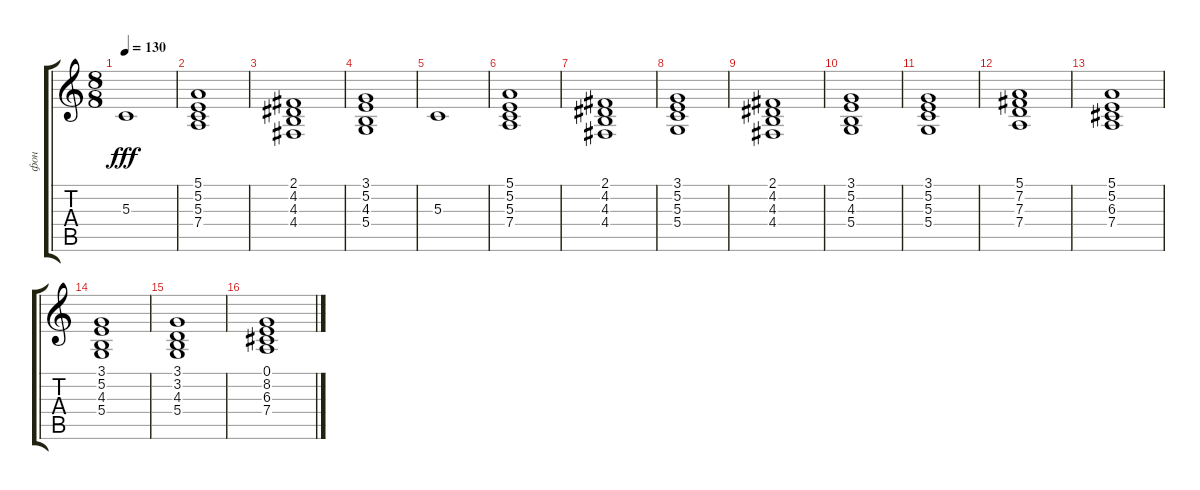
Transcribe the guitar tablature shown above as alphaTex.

\track ("фон" "фон") {instrument pad2warm}
\staff {score tabs}
\tuning (E4 B3 G3 D3 A2 E2) {hide}
\ts (8 8)
\tempo 130
\clef g2
\ks c
5.3.1{dy fff} |
(5.1 5.2 5.3 7.4).1 |
(2.1 4.2 4.3 4.4).1 |
(3.1 5.2 4.3 5.4).1 |
5.3.1 |
(5.1 5.2 5.3 7.4).1 |
(2.1 4.2 4.3 4.4).1 |
(3.1 5.2 5.3 5.4).1 |
(2.1 4.2 4.3 4.4).1 |
(3.1 5.2 4.3 5.4).1 |
(3.1 5.2 5.3 5.4).1 |
(5.1 7.2 7.3 7.4).1 |
(5.1 5.2 6.3 7.4).1 |
(3.1 5.2 4.3 5.4).1 |
(3.1 3.2 4.3 5.4).1 |
(0.1 8.2 6.3 7.4).1
